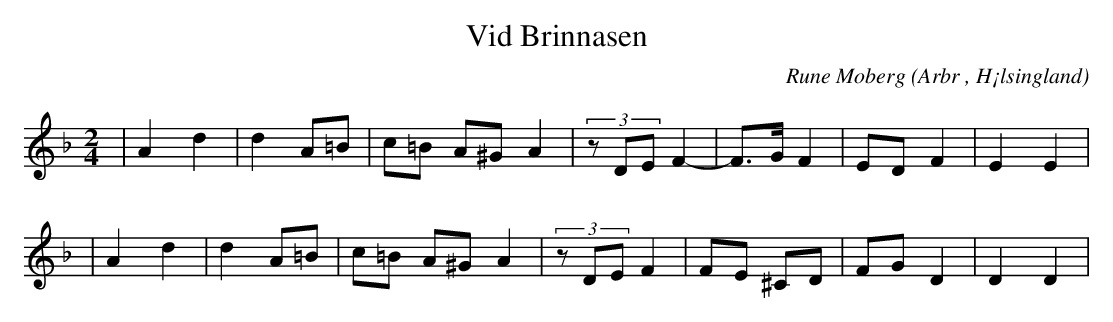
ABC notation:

X:1
T:Vid Brinnasen
C: Rune Moberg
O:Arbr , H¡lsingland
M:2/4
L:1/8
K:Dm
| A2 d2|d2 A=B|c=B A^G A2|(3zDE F2|-F>G F2|ED F2|E2 E2|
| A2 d2|d2 A=B|c=B A^G A2|(3zDE F2|FE ^CD|FG D2|D2 D2|
